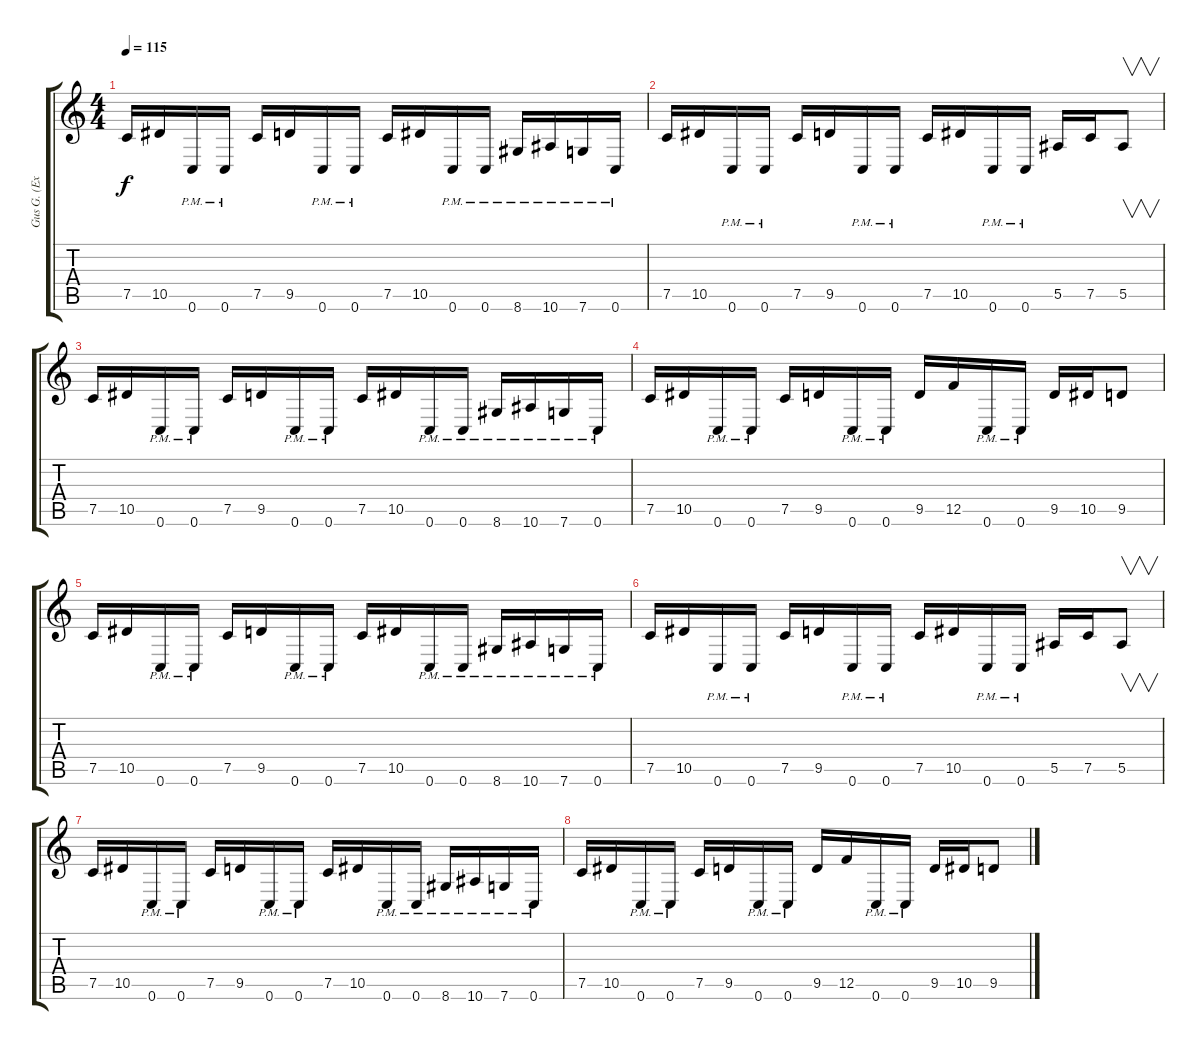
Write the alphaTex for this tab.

\track ("Gus G. (Ex-Guitar/Now Dream Evil)" "Gus G. (Ex") {instrument distortionguitar}
\staff {score tabs}
\tuning (C4 G3 Eb3 Bb2 F2 C2) {hide}
\ts (4 4)
\tempo 115
\clef g2
\ks c
7.5.16{dy f} 10.5.16 0.6{pm}.16 0.6{pm}.16 7.5.16 9.5.16 0.6{pm}.16 0.6{pm}.16 7.5.16 10.5.16 0.6{pm}.16 0.6{pm}.16 8.6{pm}.16 10.6{pm}.16 7.6{pm}.16 0.6{pm}.16 |
7.5.16 10.5.16 0.6{pm}.16 0.6{pm}.16 7.5.16 9.5.16 0.6{pm}.16 0.6{pm}.16 7.5.16 10.5.16 0.6{pm}.16 0.6{pm}.16 5.5.16 7.5.16 5.5.8{v} |
7.5.16 10.5.16 0.6{pm}.16 0.6{pm}.16 7.5.16 9.5.16 0.6{pm}.16 0.6{pm}.16 7.5.16 10.5.16 0.6{pm}.16 0.6{pm}.16 8.6{pm}.16 10.6{pm}.16 7.6{pm}.16 0.6{pm}.16 |
7.5.16 10.5.16 0.6{pm}.16 0.6{pm}.16 7.5.16 9.5.16 0.6{pm}.16 0.6{pm}.16 9.5.16 12.5.16 0.6{pm}.16 0.6{pm}.16 9.5.16 10.5.16 9.5.8 |
7.5.16 10.5.16 0.6{pm}.16 0.6{pm}.16 7.5.16 9.5.16 0.6{pm}.16 0.6{pm}.16 7.5.16 10.5.16 0.6{pm}.16 0.6{pm}.16 8.6{pm}.16 10.6{pm}.16 7.6{pm}.16 0.6{pm}.16 |
7.5.16 10.5.16 0.6{pm}.16 0.6{pm}.16 7.5.16 9.5.16 0.6{pm}.16 0.6{pm}.16 7.5.16 10.5.16 0.6{pm}.16 0.6{pm}.16 5.5.16 7.5.16 5.5.8{v} |
7.5.16 10.5.16 0.6{pm}.16 0.6{pm}.16 7.5.16 9.5.16 0.6{pm}.16 0.6{pm}.16 7.5.16 10.5.16 0.6{pm}.16 0.6{pm}.16 8.6{pm}.16 10.6{pm}.16 7.6{pm}.16 0.6{pm}.16 |
7.5.16 10.5.16 0.6{pm}.16 0.6{pm}.16 7.5.16 9.5.16 0.6{pm}.16 0.6{pm}.16 9.5.16 12.5.16 0.6{pm}.16 0.6{pm}.16 9.5.16 10.5.16 9.5.8
